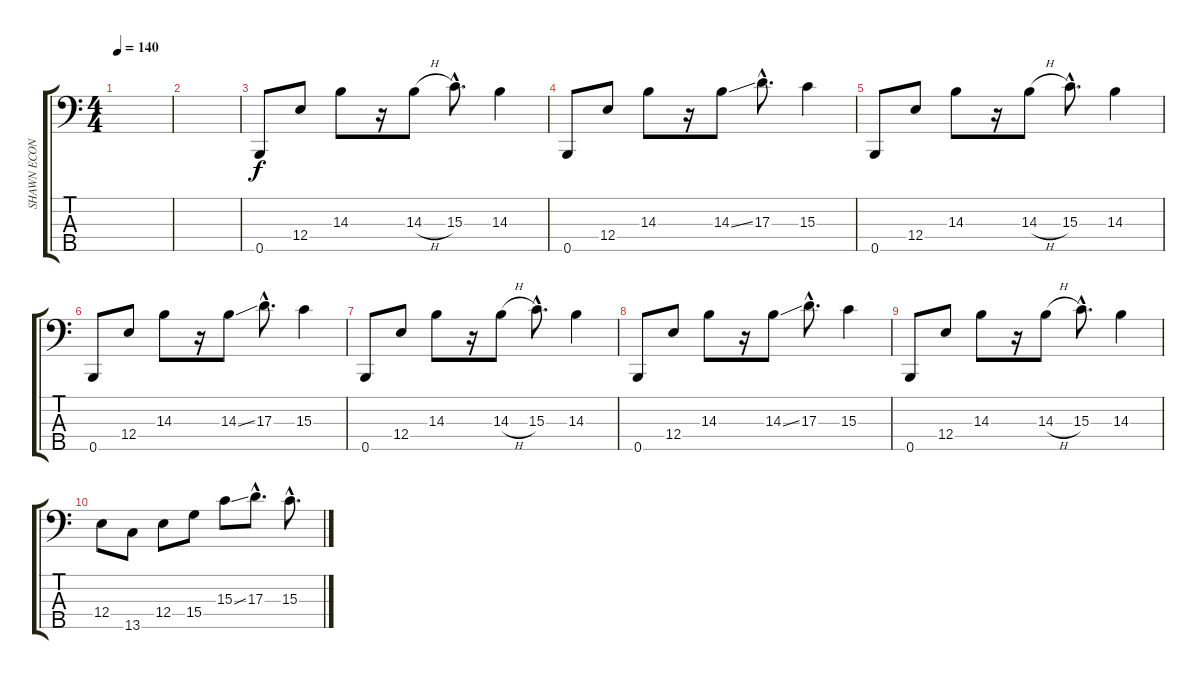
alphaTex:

\track ("SHAWN ECONOMAKI" "SHAWN ECON") {instrument electricbassfinger}
\staff {score tabs}
\tuning (G2 D2 A1 E1 B0) {hide}
\ts (4 4)
\tempo 140
\clef f4
\ks c
|
|
0.5.8 12.4.8 14.3.8 r.16 14.3{h}.8 15.3{hac}.8{d} 14.3.4 |
0.5.8 12.4.8 14.3.8 r.16 14.3{ss}.8 17.3{hac}.8{d} 15.3.4 |
0.5.8 12.4.8 14.3.8 r.16 14.3{h}.8 15.3{hac}.8{d} 14.3.4 |
0.5.8 12.4.8 14.3.8 r.16 14.3{ss}.8 17.3{hac}.8{d} 15.3.4 |
0.5.8 12.4.8 14.3.8 r.16 14.3{h}.8 15.3{hac}.8{d} 14.3.4 |
0.5.8 12.4.8 14.3.8 r.16 14.3{ss}.8 17.3{hac}.8{d} 15.3.4 |
0.5.8 12.4.8 14.3.8 r.16 14.3{h}.8 15.3{hac}.8{d} 14.3.4 |
12.4.8 13.5.8 12.4.8 15.4.8 15.3{ss}.8 17.3{hac}.8{d} 15.3{hac}.8{d}
